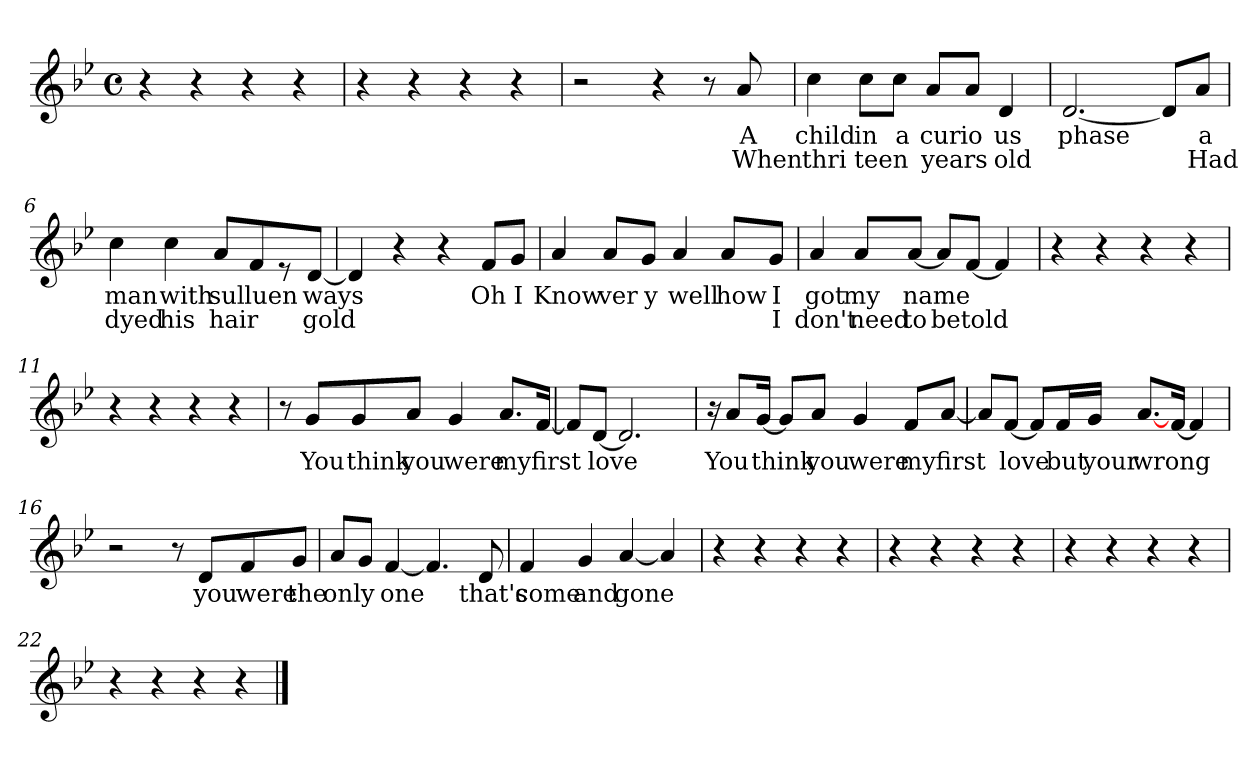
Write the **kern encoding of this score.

**kern	**text	**text
*part1	*part1	*part1
*staff1	*staff1	*staff1
*clefG2	*	*
*k[b-e-]	*	*
*B-:	*	*
*M4/4	*	*
*met(c)	*	*
=1	=1	=1
4r	.	.
4r	.	.
4r	.	.
4r	.	.
=2	=2	=2
4r	.	.
4r	.	.
4r	.	.
4r	.	.
!!LO:LB:g=z
=3	=3	=3
2r	.	.
4r	.	.
8r	1.	2.
8a/	A	When
=4	=4	=4
4cc\	child	thri
8cc\L	in	teen
8cc\J	a	.
8a/L	cur	years
8a/J	io	.
4d/	us	old
=5	=5	=5
[2.d/	phase	.
8d/L]	.	.
8a/J	a	Had
=6	=6	=6
4cc\	man	dyed
4cc\	with	his
8a/L	sul	hair
8f/	luen	.
8r	.	.
[8d/J	ways	gold
!!LO:LB:g=z
=7	=7	=7
4d/]	.	.
4r	.	.
4r	.	.
8f/L	Oh	.
8g/J	I	.
=8	=8	=8
4a/	Know	.
8a/L	ver	.
8g/J	y	.
4a/	well	.
8a/L	how	.
8g/J	I	I
=9	=9	=9
4a/	got	don't
8a/L	my	need
[8a/J	name	to
8a/L]	.	be
[8f/J	.	told
4f/]	.	.
=10	=10	=10
4r	.	.
4r	.	.
4r	.	.
4r	.	.
=11	=11	=11
4r	.	.
4r	.	.
4r	.	.
4r	.	.
!!LO:LB:g=z
=12	=12	=12
8r	.	.
8g/L	You	.
8g/	think	.
8a/J	you	.
4g/	were	.
8.a/L	my	.
[16f/Jk	first	.
=13	=13	=13
8f/L]	.	.
[8d/J	love	.
2.d/]	.	.
!!LO:LB:g=z
=14	=14	=14
16r	.	.
8a/L	You	.
[16g/Jk	think	.
8g/L]	.	.
8a/J	you	.
4g/	were	.
8f/L	my	.
[8a/J	first	.
=15	=15	=15
8a/L]	.	.
[8f/J	love	.
8f/L]	.	.
16f/L	but	.
16g/JJ	your	.
[8.a/L	wrong	.
[16f/Jk	.	.
4f/]	.	.
!!LO:LB:g=z
=16	=16	=16
2r	.	.
8r	.	.
8d/L	you	.
8f/	were	.
8g/J	the	.
=17	=17	=17
8a/L	on	.
8g/J	ly	.
[4f/	one	.
4.f/]	.	.
8d/	that's	.
=18	=18	=18
4f/	come	.
4g/	and	.
[4a/	gone	.
4a/]	.	.
!!LO:LB:g=z
=19	=19	=19
4r	.	.
4r	.	.
4r	.	.
4r	.	.
=20	=20	=20
4r	.	.
4r	.	.
4r	.	.
4r	.	.
=21	=21	=21
4r	.	.
4r	.	.
4r	.	.
4r	.	.
=22	=22	=22
4r	.	.
4r	.	.
4r	.	.
4r	.	.
==	==	==
*-	*-	*-
